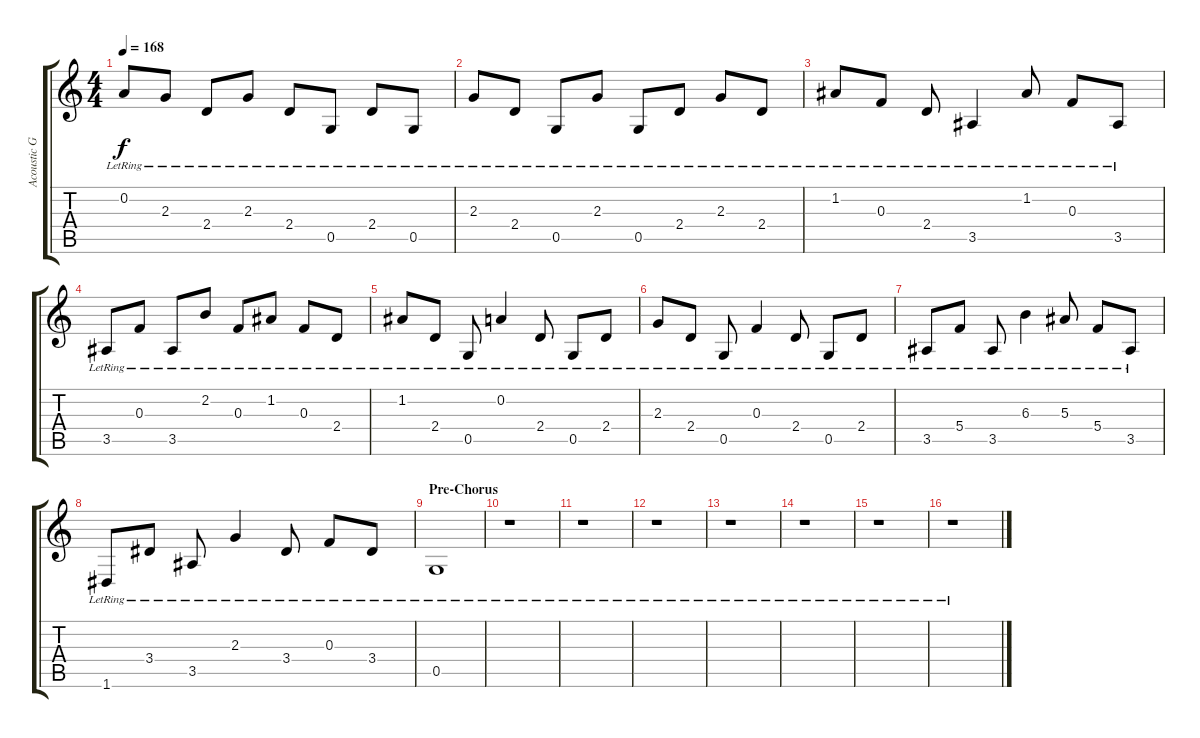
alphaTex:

\track ("Acoustic Guitar" "Acoustic G") {instrument acousticguitarsteel}
\staff {score tabs}
\tuning (D4 A3 F3 C3 G2 D2) {hide}
\ts (4 4)
\tempo 168
\clef g2
\ks c
0.2{lr}.8{dy f} 2.3{lr}.8 2.4{lr}.8 2.3{lr}.8 2.4{lr}.8 0.5{lr}.8 2.4{lr}.8 0.5{lr}.8 |
2.3{lr}.8 2.4{lr}.8 0.5{lr}.8 2.3{lr}.8 0.5{lr}.8 2.4{lr}.8 2.3{lr}.8 2.4{lr}.8 |
1.2{lr}.8 0.3{lr}.8 2.4{lr}.8 3.5{lr}.4 1.2{lr}.8 0.3{lr}.8 3.5{lr}.8 |
3.5{lr}.8 0.3{lr}.8 3.5{lr}.8 2.2{lr}.8 0.3{lr}.8 1.2{lr}.8 0.3{lr}.8 2.4{lr}.8 |
1.2{lr}.8 2.4{lr}.8 0.5{lr}.8 0.2{lr}.4 2.4{lr}.8 0.5{lr}.8 2.4{lr}.8 |
2.3{lr}.8 2.4{lr}.8 0.5{lr}.8 0.3{lr}.4 2.4{lr}.8 0.5{lr}.8 2.4{lr}.8 |
3.5{lr}.8 5.4{lr}.8 3.5{lr}.8 6.3{lr}.4 5.3{lr}.8 5.4{lr}.8 3.5{lr}.8 |
1.6{lr}.8 3.4{lr}.8 3.5{lr}.8 2.3{lr}.4 3.4{lr}.8 0.3{lr}.8 3.4{lr}.8 |
\section ("" "Pre-Chorus")
0.5{lr}.1 |
r.1 |
r.1 |
r.1 |
r.1 |
r.1 |
r.1 |
r.1
